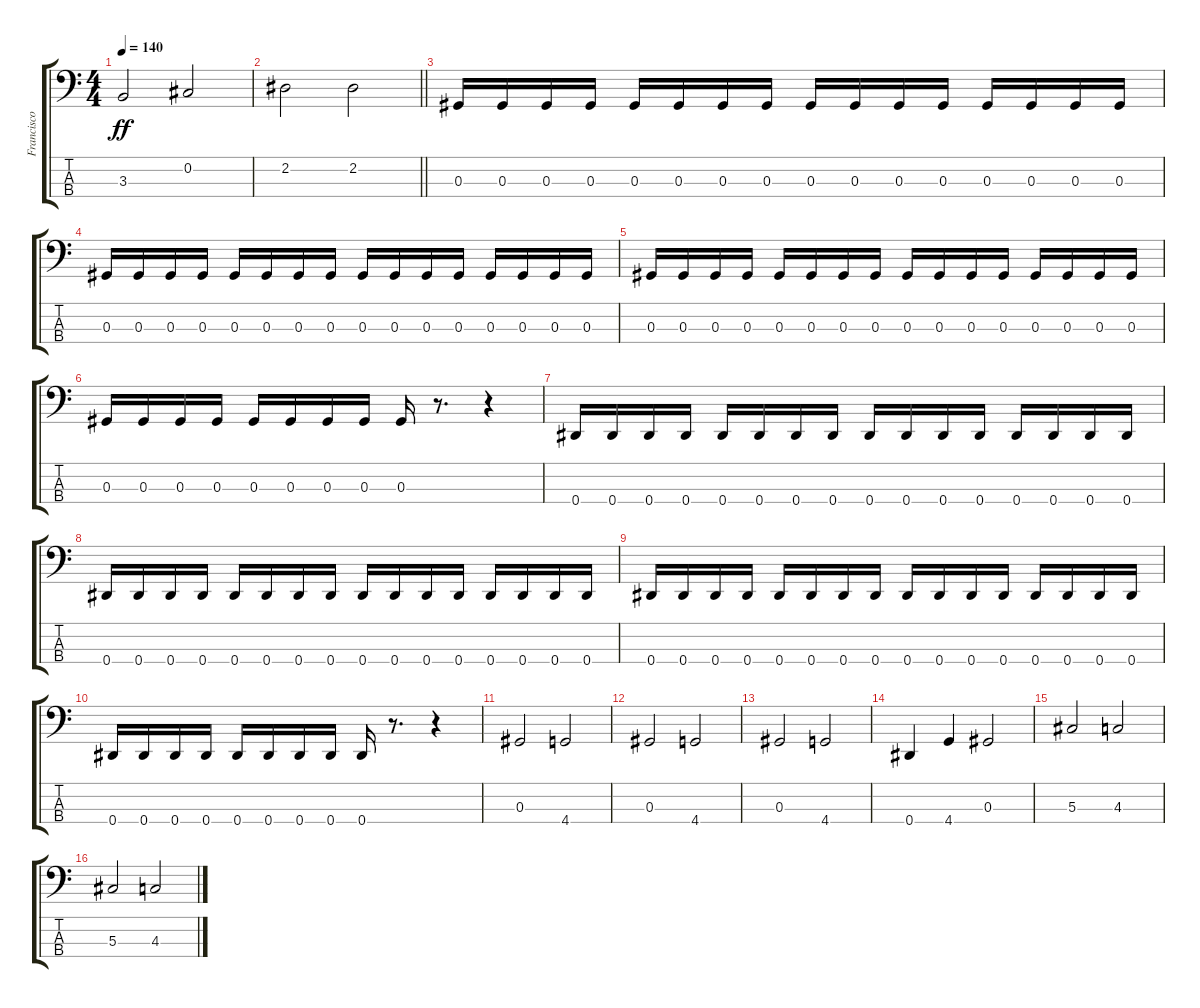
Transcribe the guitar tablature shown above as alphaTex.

\track ("Francisco Sanchez" "Francisco ") {instrument electricbassfinger}
\staff {score tabs}
\tuning (Gb2 Db2 Ab1 Eb1) {hide}
\ts (4 4)
\tempo 140
\clef f4
\ks c
3.3.2{dy ff} 0.2.2 |
\barLineRight lightlight
2.2.2 2.2.2 |
0.3.16 0.3.16 0.3.16 0.3.16 0.3.16 0.3.16 0.3.16 0.3.16 0.3.16 0.3.16 0.3.16 0.3.16 0.3.16 0.3.16 0.3.16 0.3.16 |
0.3.16 0.3.16 0.3.16 0.3.16 0.3.16 0.3.16 0.3.16 0.3.16 0.3.16 0.3.16 0.3.16 0.3.16 0.3.16 0.3.16 0.3.16 0.3.16 |
0.3.16 0.3.16 0.3.16 0.3.16 0.3.16 0.3.16 0.3.16 0.3.16 0.3.16 0.3.16 0.3.16 0.3.16 0.3.16 0.3.16 0.3.16 0.3.16 |
0.3.16 0.3.16 0.3.16 0.3.16 0.3.16 0.3.16 0.3.16 0.3.16 0.3.16 r.8{d} r.4 |
0.4.16 0.4.16 0.4.16 0.4.16 0.4.16 0.4.16 0.4.16 0.4.16 0.4.16 0.4.16 0.4.16 0.4.16 0.4.16 0.4.16 0.4.16 0.4.16 |
0.4.16 0.4.16 0.4.16 0.4.16 0.4.16 0.4.16 0.4.16 0.4.16 0.4.16 0.4.16 0.4.16 0.4.16 0.4.16 0.4.16 0.4.16 0.4.16 |
0.4.16 0.4.16 0.4.16 0.4.16 0.4.16 0.4.16 0.4.16 0.4.16 0.4.16 0.4.16 0.4.16 0.4.16 0.4.16 0.4.16 0.4.16 0.4.16 |
0.4.16 0.4.16 0.4.16 0.4.16 0.4.16 0.4.16 0.4.16 0.4.16 0.4.16 r.8{d} r.4 |
0.3.2 4.4.2 |
0.3.2 4.4.2 |
0.3.2 4.4.2 |
0.4.4 4.4.4 0.3.2 |
5.3.2 4.3.2 |
5.3.2 4.3.2
